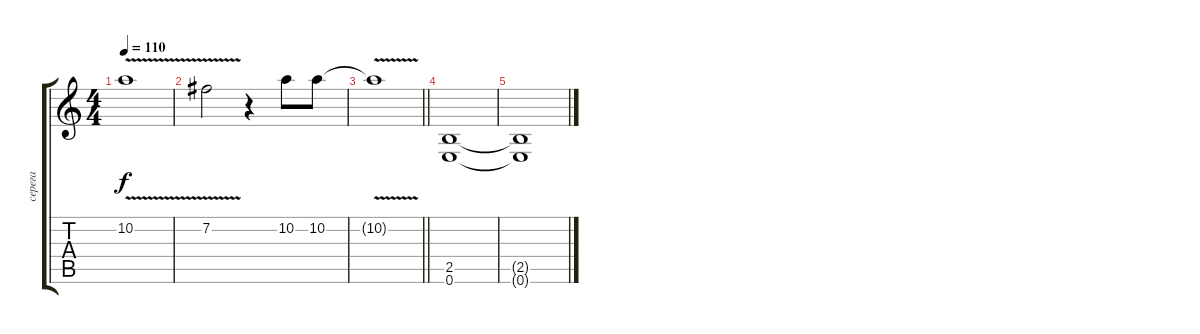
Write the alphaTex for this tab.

\track ("серега" "серега") {instrument overdrivenguitar}
\staff {score tabs}
\tuning (E4 B3 G3 D3 A2 E2) {hide}
\ts (4 4)
\tempo 110
\clef g2
\ks c
10.2{v t}.1{dy f} |
7.2{v}.2 r.4 10.2.8 10.2.8 |
\barLineRight lightlight
10.2{v t}.1 |
(2.5 0.6).1 |
(2.5{t} 0.6{t}).1
